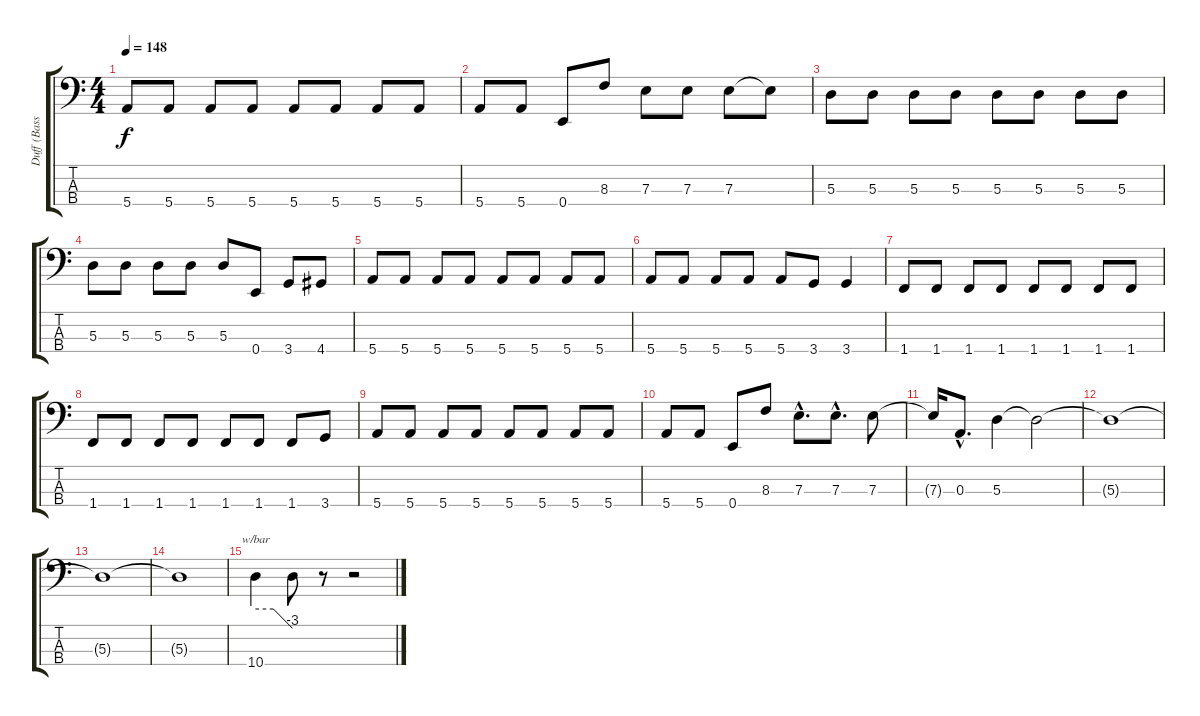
\track ("Duff (Bass)" "Duff (Bass") {instrument electricbasspick}
\staff {score tabs}
\tuning (G2 D2 A1 E1) {hide}
\ts (4 4)
\tempo 148
\clef f4
\ks c
5.4.8{dy f} 5.4.8 5.4.8 5.4.8 5.4.8 5.4.8 5.4.8 5.4.8 |
5.4.8 5.4.8 0.4.8 8.3.8 7.3.8 7.3.8 7.3.8 7.3{t}.8 |
5.3.8 5.3.8 5.3.8 5.3.8 5.3.8 5.3.8 5.3.8 5.3.8 |
5.3.8 5.3.8 5.3.8 5.3.8 5.3.8 0.4.8 3.4.8 4.4.8 |
5.4.8 5.4.8 5.4.8 5.4.8 5.4.8 5.4.8 5.4.8 5.4.8 |
5.4.8 5.4.8 5.4.8 5.4.8 5.4.8 3.4.8 3.4.4 |
1.4.8 1.4.8 1.4.8 1.4.8 1.4.8 1.4.8 1.4.8 1.4.8 |
1.4.8 1.4.8 1.4.8 1.4.8 1.4.8 1.4.8 1.4.8 3.4.8 |
5.4.8 5.4.8 5.4.8 5.4.8 5.4.8 5.4.8 5.4.8 5.4.8 |
5.4.8 5.4.8 0.4.8 8.3.8 7.3{hac}.8{d} 7.3{hac}.8{d} 7.3.8 |
7.3{t}.16 0.3{hac}.8{d} 5.3.4 5.3{t}.2 |
5.3{t}.1 |
5.3{t}.1 |
5.3{t}.1 |
10.4.4{tbe (custom default 0 0 29 0 60 -12)} 10.4{t}.8 r.8 r.2
